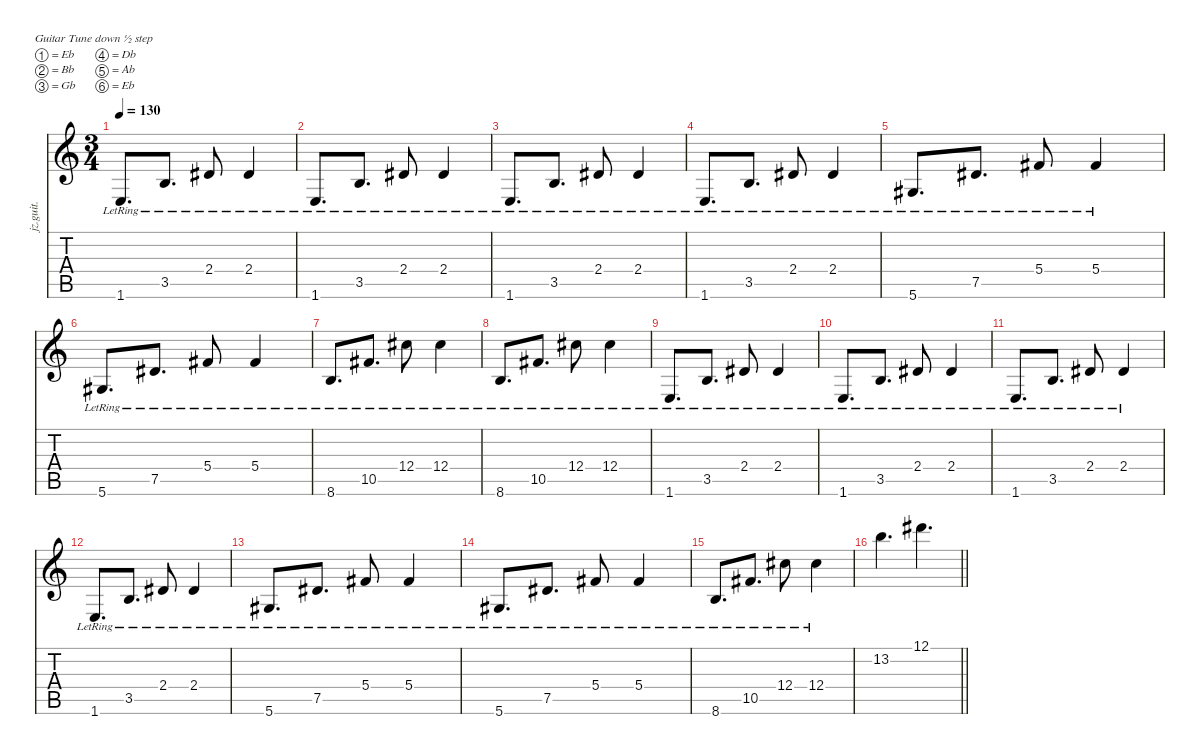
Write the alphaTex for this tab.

\defaultSystemsLayout 4
\hideDynamics
\bracketExtendMode nobrackets
\otherSystemsTrackNameOrientation horizontal
\track ("Track 1" "jz.guit.") {instrument electricguitarjazz}
\staff {score tabs}
\tuning (Eb4 Bb3 Gb3 Db3 Ab2 Eb2)
\ts (3 4)
\tempo 130
\clef g2
\ks c
1.6{lr}.8{d dy f beam Up} 3.5{lr}.8{d beam Up} 2.4{lr acc #}.8{beam Up} 2.4{lr acc #}.4{beam Up} |
1.6{lr}.8{d beam Up} 3.5{lr}.8{d beam Up} 2.4{lr acc #}.8{beam Up} 2.4{lr acc #}.4{beam Up} |
1.6{lr}.8{d beam Up} 3.5{lr}.8{d beam Up} 2.4{lr acc #}.8{beam Up} 2.4{lr acc #}.4{beam Up} |
1.6{lr}.8{d beam Up} 3.5{lr}.8{d beam Up} 2.4{lr acc #}.8{beam Up} 2.4{lr acc #}.4{beam Up} |
5.6{lr acc #}.8{d beam Up} 7.5{lr acc #}.8{d beam Up} 5.4{lr acc #}.8{beam Up} 5.4{lr acc #}.4{beam Up} |
5.6{lr acc #}.8{d beam Up} 7.5{lr acc #}.8{d beam Up} 5.4{lr acc #}.8{beam Up} 5.4{lr acc #}.4{beam Up} |
8.6{lr}.8{d beam Up} 10.5{lr acc #}.8{d beam Up} 12.4{lr acc #}.8{beam Down} 12.4{lr acc #}.4{beam Down} |
8.6{lr}.8{d beam Up} 10.5{lr acc #}.8{d beam Up} 12.4{lr acc #}.8{beam Down} 12.4{lr acc #}.4{beam Down} |
1.6{lr}.8{d beam Up} 3.5{lr}.8{d beam Up} 2.4{lr acc #}.8{beam Up} 2.4{lr acc #}.4{beam Up} |
1.6{lr}.8{d beam Up} 3.5{lr}.8{d beam Up} 2.4{lr acc #}.8{beam Up} 2.4{lr acc #}.4{beam Up} |
1.6{lr}.8{d beam Up} 3.5{lr}.8{d beam Up} 2.4{lr acc #}.8{beam Up} 2.4{lr acc #}.4{beam Up} |
1.6{lr}.8{d beam Up} 3.5{lr}.8{d beam Up} 2.4{lr acc #}.8{beam Up} 2.4{lr acc #}.4{beam Up} |
5.6{lr acc #}.8{d beam Up} 7.5{lr acc #}.8{d beam Up} 5.4{lr acc #}.8{beam Up} 5.4{lr acc #}.4{beam Up} |
5.6{lr acc #}.8{d beam Up} 7.5{lr acc #}.8{d beam Up} 5.4{lr acc #}.8{beam Up} 5.4{lr acc #}.4{beam Up} |
8.6{lr}.8{d beam Up} 10.5{lr acc #}.8{d beam Up} 12.4{lr acc #}.8{beam Down} 12.4{lr acc #}.4{beam Down} |
\barLineRight lightlight
13.2.4{d beam Down} 12.1{acc #}.4{d beam Down}
